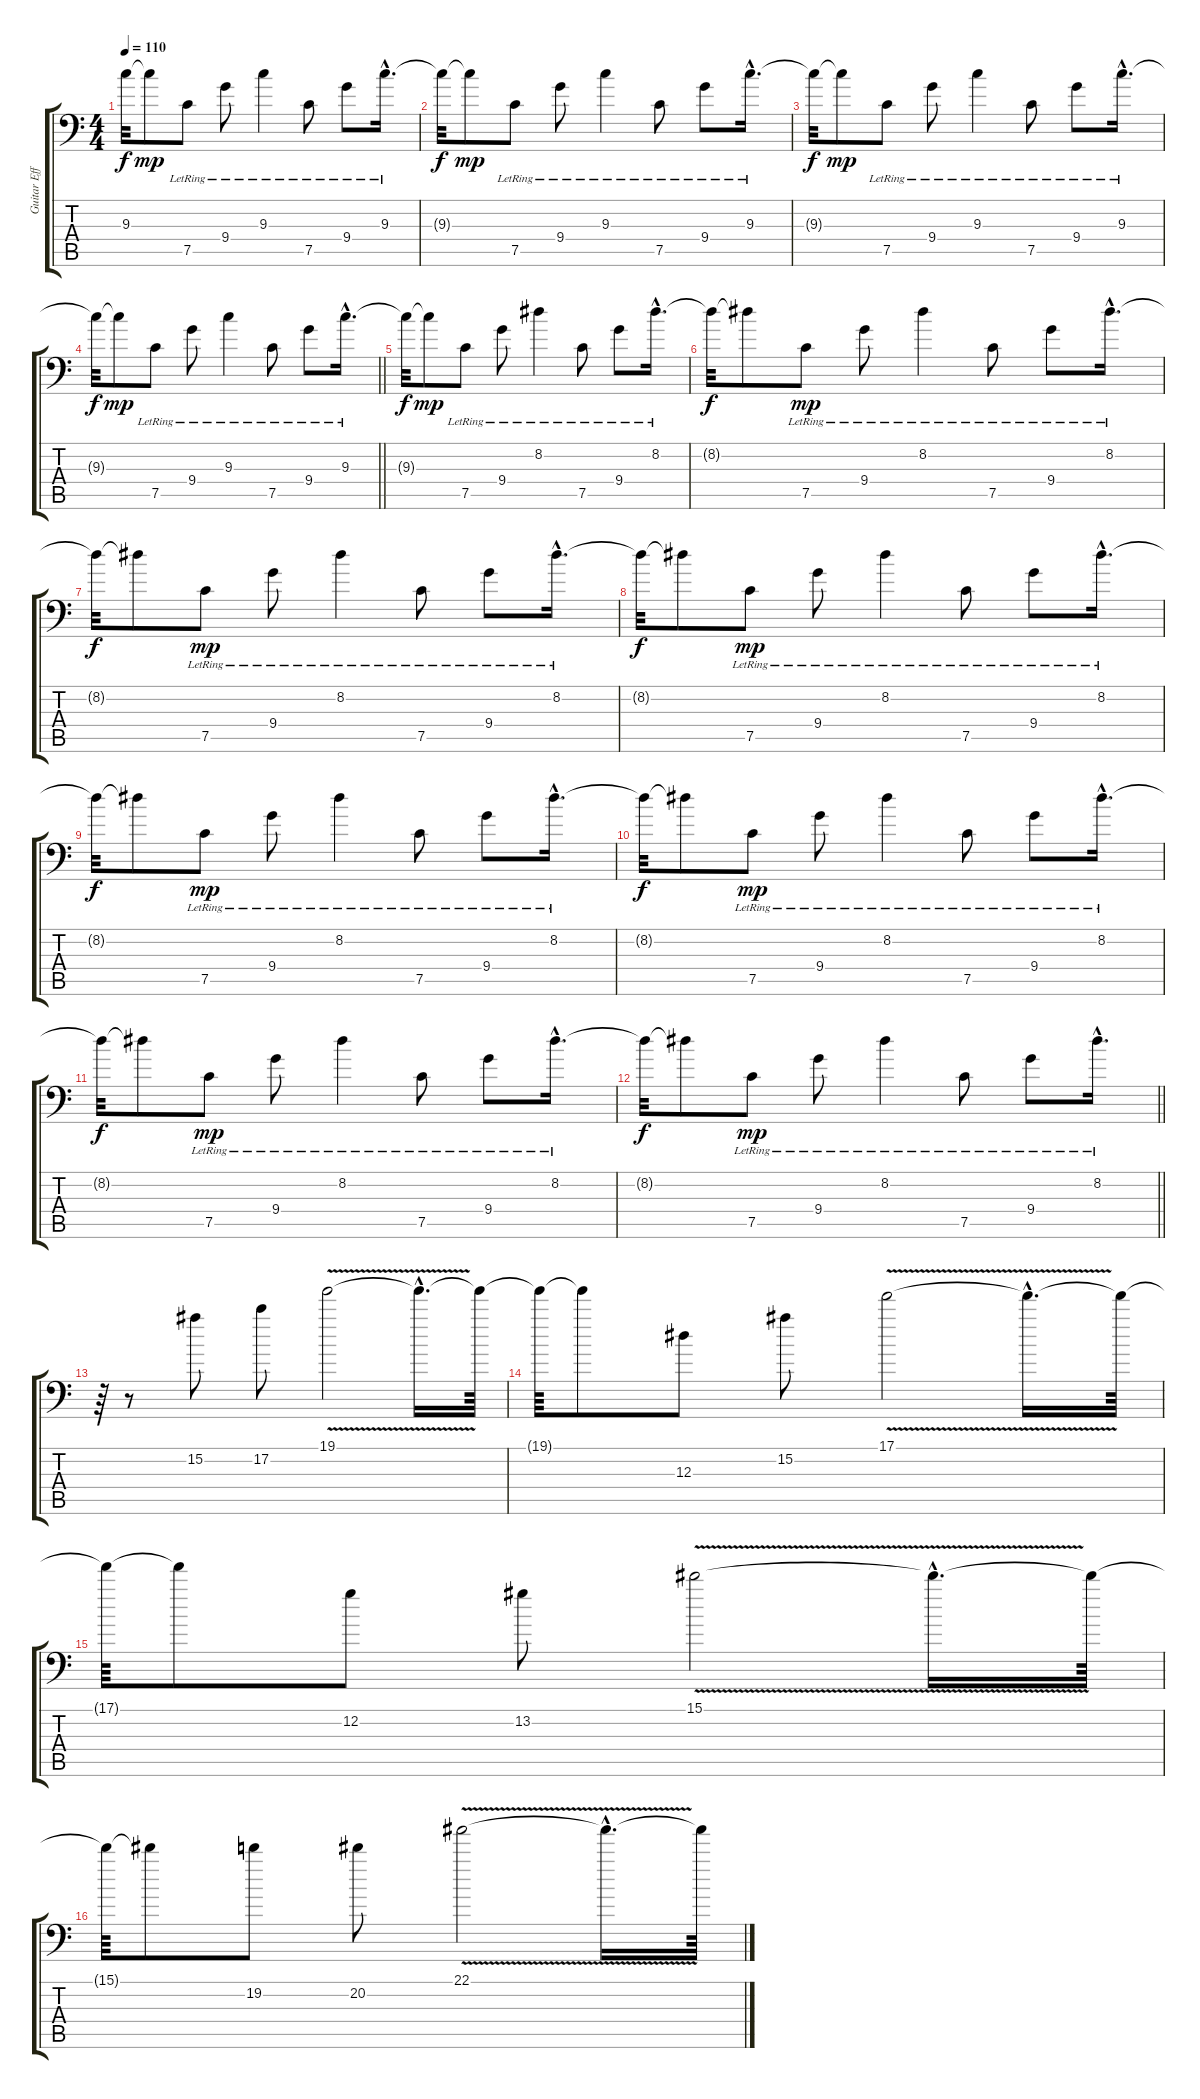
\track ("Guitar Effects" "Guitar Eff") {instrument electricguitarclean}
\staff {score tabs}
\tuning (C4 G3 Eb3 Bb2 F2 Bb1) {hide}
\ts (4 4)
\tempo 110
\clef f4
\ks c
9.3{t}.32{dy f} 9.3{t}.8{dy mp} 7.5{lr}.8 9.4{lr}.8 9.3{lr}.4 7.5{lr}.8 9.4{lr}.8 9.3{hac lr}.16{d} |
9.3{t}.32{dy f} 9.3{t}.8{dy mp} 7.5{lr}.8 9.4{lr}.8 9.3{lr}.4 7.5{lr}.8 9.4{lr}.8 9.3{hac lr}.16{d} |
9.3{t}.32{dy f} 9.3{t}.8{dy mp} 7.5{lr}.8 9.4{lr}.8 9.3{lr}.4 7.5{lr}.8 9.4{lr}.8 9.3{hac lr}.16{d} |
\barLineRight lightlight
9.3{t}.32{dy f} 9.3{t}.8{dy mp} 7.5{lr}.8 9.4{lr}.8 9.3{lr}.4 7.5{lr}.8 9.4{lr}.8 9.3{hac lr}.16{d} |
9.3{t}.32{dy f} 9.3{t}.8{dy mp} 7.5{lr}.8 9.4{lr}.8 8.2{lr}.4 7.5{lr}.8 9.4{lr}.8 8.2{hac lr}.16{d} |
8.2{t}.32{dy f} 8.2{t}.8 7.5{lr}.8{dy mp} 9.4{lr}.8 8.2{lr}.4 7.5{lr}.8 9.4{lr}.8 8.2{hac lr}.16{d} |
8.2{t}.32{dy f} 8.2{t}.8 7.5{lr}.8{dy mp} 9.4{lr}.8 8.2{lr}.4 7.5{lr}.8 9.4{lr}.8 8.2{hac lr}.16{d} |
8.2{t}.32{dy f} 8.2{t}.8 7.5{lr}.8{dy mp} 9.4{lr}.8 8.2{lr}.4 7.5{lr}.8 9.4{lr}.8 8.2{hac lr}.16{d} |
8.2{t}.32{dy f} 8.2{t}.8 7.5{lr}.8{dy mp} 9.4{lr}.8 8.2{lr}.4 7.5{lr}.8 9.4{lr}.8 8.2{hac lr}.16{d} |
8.2{t}.32{dy f} 8.2{t}.8 7.5{lr}.8{dy mp} 9.4{lr}.8 8.2{lr}.4 7.5{lr}.8 9.4{lr}.8 8.2{hac lr}.16{d} |
8.2{t}.32{dy f} 8.2{t}.8 7.5{lr}.8{dy mp} 9.4{lr}.8 8.2{lr}.4 7.5{lr}.8 9.4{lr}.8 8.2{hac lr}.16{d} |
\barLineRight lightlight
8.2{t}.32{dy f} 8.2{t}.8 7.5{lr}.8{dy mp} 9.4{lr}.8 8.2{lr}.4 7.5{lr}.8 9.4{lr}.8 8.2{hac lr}.16{d} |
r.64 r.8 15.2.8 17.2.8 19.1{v}.2 19.1{hac t}.16{d} 19.1{t}.64 |
19.1{t}.64 19.1{t}.8 12.3.8 15.2.8 17.1{v}.2 17.1{hac t}.16{d} 17.1{t}.64 |
17.1{t}.64 17.1{t}.8 12.2.8 13.2.8 15.1{v}.2 15.1{hac t}.16{d} 15.1{t}.64 |
15.1{t}.64 15.1{t}.8 19.2.8 20.2.8 22.1{v}.2 22.1{hac t}.16{d} 22.1{t}.64
